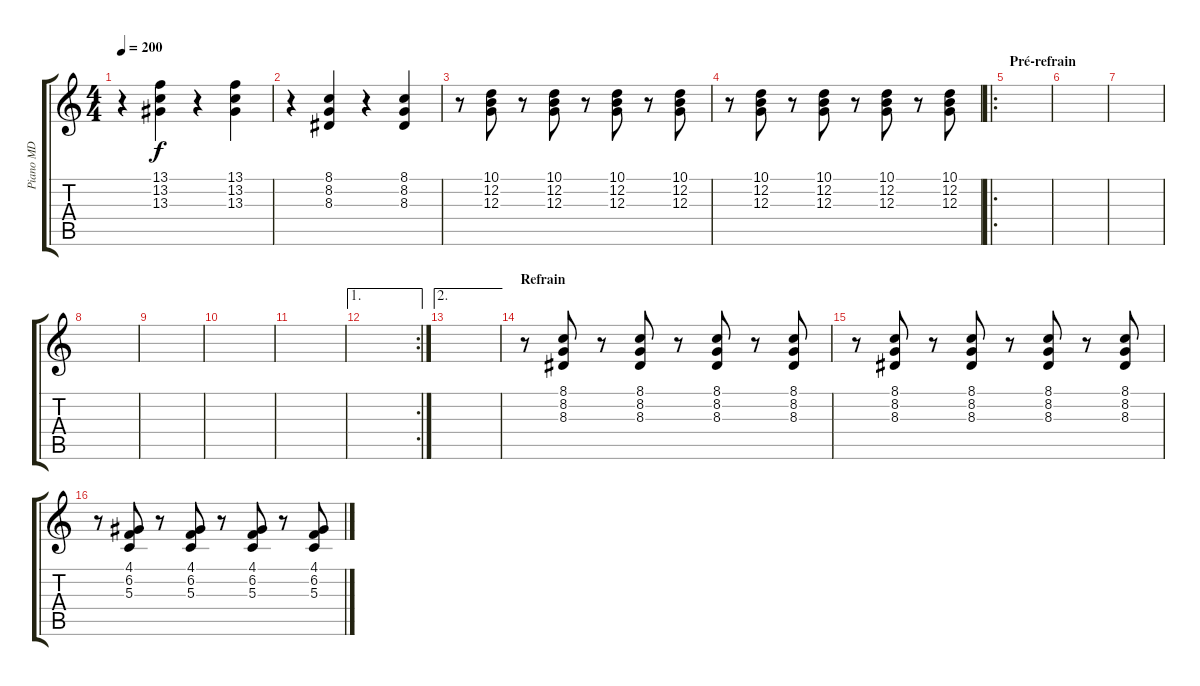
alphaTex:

\track ("Piano MD" "Piano MD") {instrument acousticgrandpiano}
\staff {score tabs}
\tuning (E4 B3 G3 D3 A2 E2) {hide}
\ts (4 4)
\tempo 200
\clef g2
\ks c
r.4{dy f} (13.1 13.2 13.3).4 r.4 (13.1 13.2 13.3).4 |
r.4 (8.1 8.2 8.3).4 r.4 (8.1 8.2 8.3).4 |
r.8 (10.1 12.2 12.3).8 r.8 (10.1 12.2 12.3).8 r.8 (10.1 12.2 12.3).8 r.8 (10.1 12.2 12.3).8 |
r.8 (10.1 12.2 12.3).8 r.8 (10.1 12.2 12.3).8 r.8 (10.1 12.2 12.3).8 r.8 (10.1 12.2 12.3).8 |
\ro
\section ("" "Pré-refrain")
|
|
|
|
|
|
|
\ae 1
\rc 2
|
\ae 2
|
\section ("" "Refrain")
r.8 (8.1 8.2 8.3).8 r.8 (8.1 8.2 8.3).8 r.8 (8.1 8.2 8.3).8 r.8 (8.1 8.2 8.3).8 |
r.8 (8.1 8.2 8.3).8 r.8 (8.1 8.2 8.3).8 r.8 (8.1 8.2 8.3).8 r.8 (8.1 8.2 8.3).8 |
r.8 (4.1 6.2 5.3).8 r.8 (4.1 6.2 5.3).8 r.8 (4.1 6.2 5.3).8 r.8 (4.1 6.2 5.3).8
